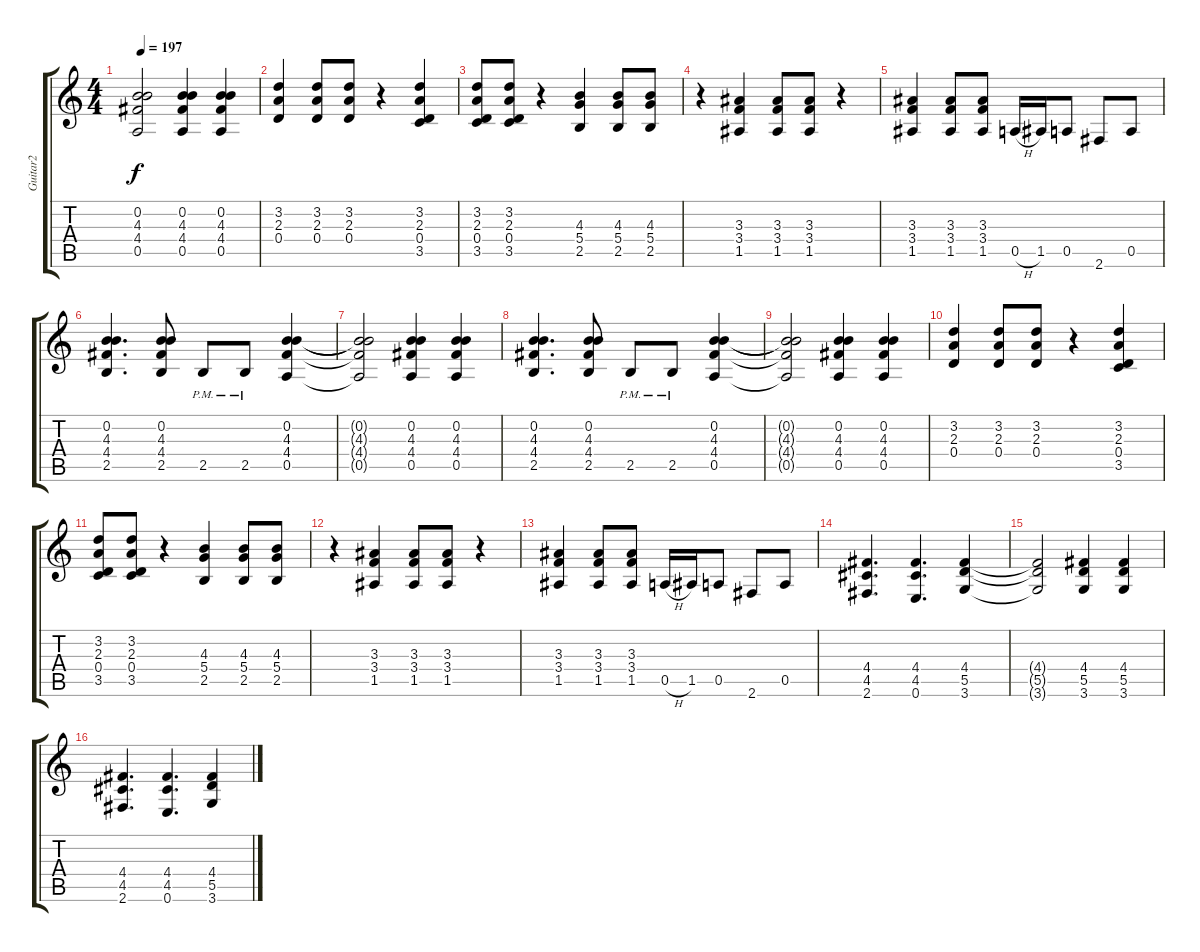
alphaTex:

\track ("Guitar2" "Guitar2") {instrument distortionguitar}
\staff {score tabs}
\tuning (E4 B3 G3 D3 A2 E2) {hide}
\ts (4 4)
\tempo 197
\clef g2
\ks c
(0.2{t} 4.3{t} 4.4{t} 0.5{t}).2{dy f} (0.2 4.3 4.4 0.5).4 (0.2 4.3 4.4 0.5).4 |
(3.2 2.3 0.4).4 (3.2 2.3 0.4).8 (3.2 2.3 0.4).8 r.4 (3.2 2.3 0.4 3.5).4 |
(3.2 2.3 0.4 3.5).8 (3.2 2.3 0.4 3.5).8 r.4 (4.3 5.4 2.5).4 (4.3 5.4 2.5).8 (4.3 5.4 2.5).8 |
r.4 (3.3 3.4 1.5).4 (3.3 3.4 1.5).8 (3.3 3.4 1.5).8 r.4 |
(3.3 3.4 1.5).4 (3.3 3.4 1.5).8 (3.3 3.4 1.5).8 0.5{h}.16 1.5.16 0.5.8 2.6.8 0.5.8 |
(0.2 4.3 4.4 2.5).4{d} (0.2 4.3 4.4 2.5).8 2.5{pm}.8 2.5{pm}.8 (0.2 4.3 4.4 0.5).4 |
(0.2{t} 4.3{t} 4.4{t} 0.5{t}).2 (0.2 4.3 4.4 0.5).4 (0.2 4.3 4.4 0.5).4 |
(0.2 4.3 4.4 2.5).4{d} (0.2 4.3 4.4 2.5).8 2.5{pm}.8 2.5{pm}.8 (0.2 4.3 4.4 0.5).4 |
(0.2{t} 4.3{t} 4.4{t} 0.5{t}).2 (0.2 4.3 4.4 0.5).4 (0.2 4.3 4.4 0.5).4 |
(3.2 2.3 0.4).4 (3.2 2.3 0.4).8 (3.2 2.3 0.4).8 r.4 (3.2 2.3 0.4 3.5).4 |
(3.2 2.3 0.4 3.5).8 (3.2 2.3 0.4 3.5).8 r.4 (4.3 5.4 2.5).4 (4.3 5.4 2.5).8 (4.3 5.4 2.5).8 |
r.4 (3.3 3.4 1.5).4 (3.3 3.4 1.5).8 (3.3 3.4 1.5).8 r.4 |
(3.3 3.4 1.5).4 (3.3 3.4 1.5).8 (3.3 3.4 1.5).8 0.5{h}.16 1.5.16 0.5.8 2.6.8 0.5.8 |
(4.4 4.5 2.6).4{d} (4.4 4.5 0.6).4{d} (4.4 5.5 3.6).4 |
(4.4{t} 5.5{t} 3.6{t}).2 (4.4 5.5 3.6).4 (4.4 5.5 3.6).4 |
(4.4 4.5 2.6).4{d} (4.4 4.5 0.6).4{d} (4.4 5.5 3.6).4
